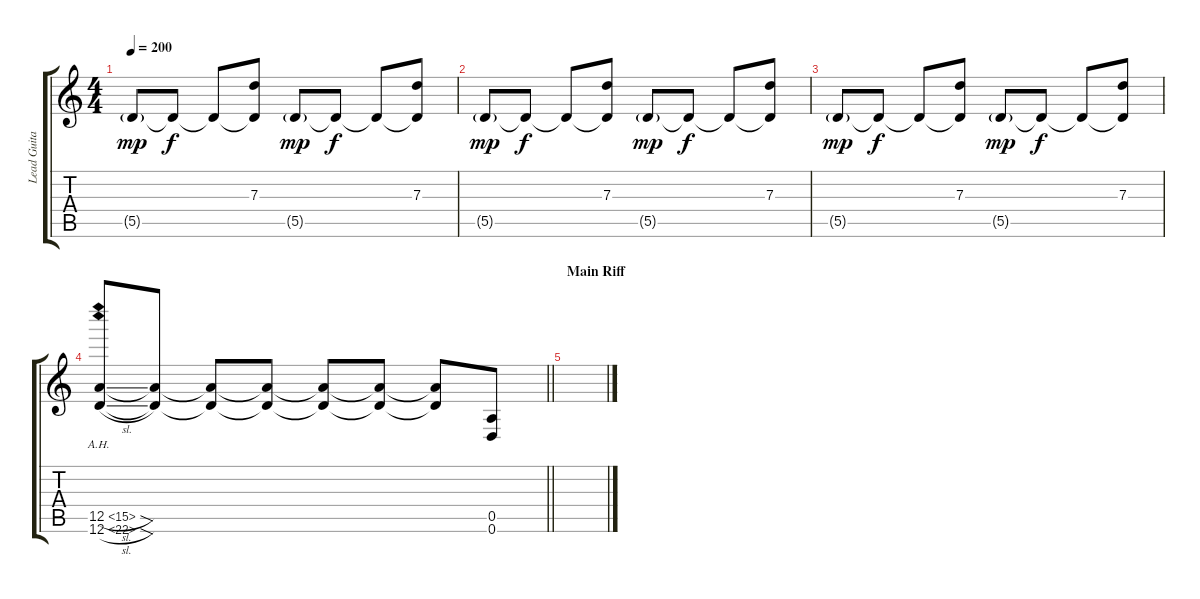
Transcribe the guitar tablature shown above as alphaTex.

\track ("Lead Guitar" "Lead Guita") {instrument overdrivenguitar}
\staff {score tabs}
\tuning (E4 B3 G3 D3 A2 D2) {hide}
\ts (4 4)
\tempo 200
\clef g2
\ks c
5.5{g}.8{dy mp} 5.5{t}.8{dy f} 5.5{t}.8 (7.3 5.5{t}).8 5.5{g}.8{dy mp} 5.5{t}.8{dy f} 5.5{t}.8 (7.3 5.5{t}).8 |
5.5{g}.8{dy mp} 5.5{t}.8{dy f} 5.5{t}.8 (7.3 5.5{t}).8 5.5{g}.8{dy mp} 5.5{t}.8{dy f} 5.5{t}.8 (7.3 5.5{t}).8 |
5.5{g}.8{dy mp} 5.5{t}.8{dy f} 5.5{t}.8 (7.3 5.5{t}).8 5.5{g}.8{dy mp} 5.5{t}.8{dy f} 5.5{t}.8 (7.3 5.5{t}).8 |
\barLineRight lightlight
(12.5{ah 3 sl} 12.6{ah 10 sl}).8 (12.5{t} 12.6{t}).8 (12.5{t} 12.6{t}).8 (12.5{t} 12.6{t}).8 (12.5{t} 12.6{t}).8 (12.5{t} 12.6{t}).8 (12.5{t} 12.6{t}).8 (0.5 0.6).8 |
\section ("" "Main Riff")
